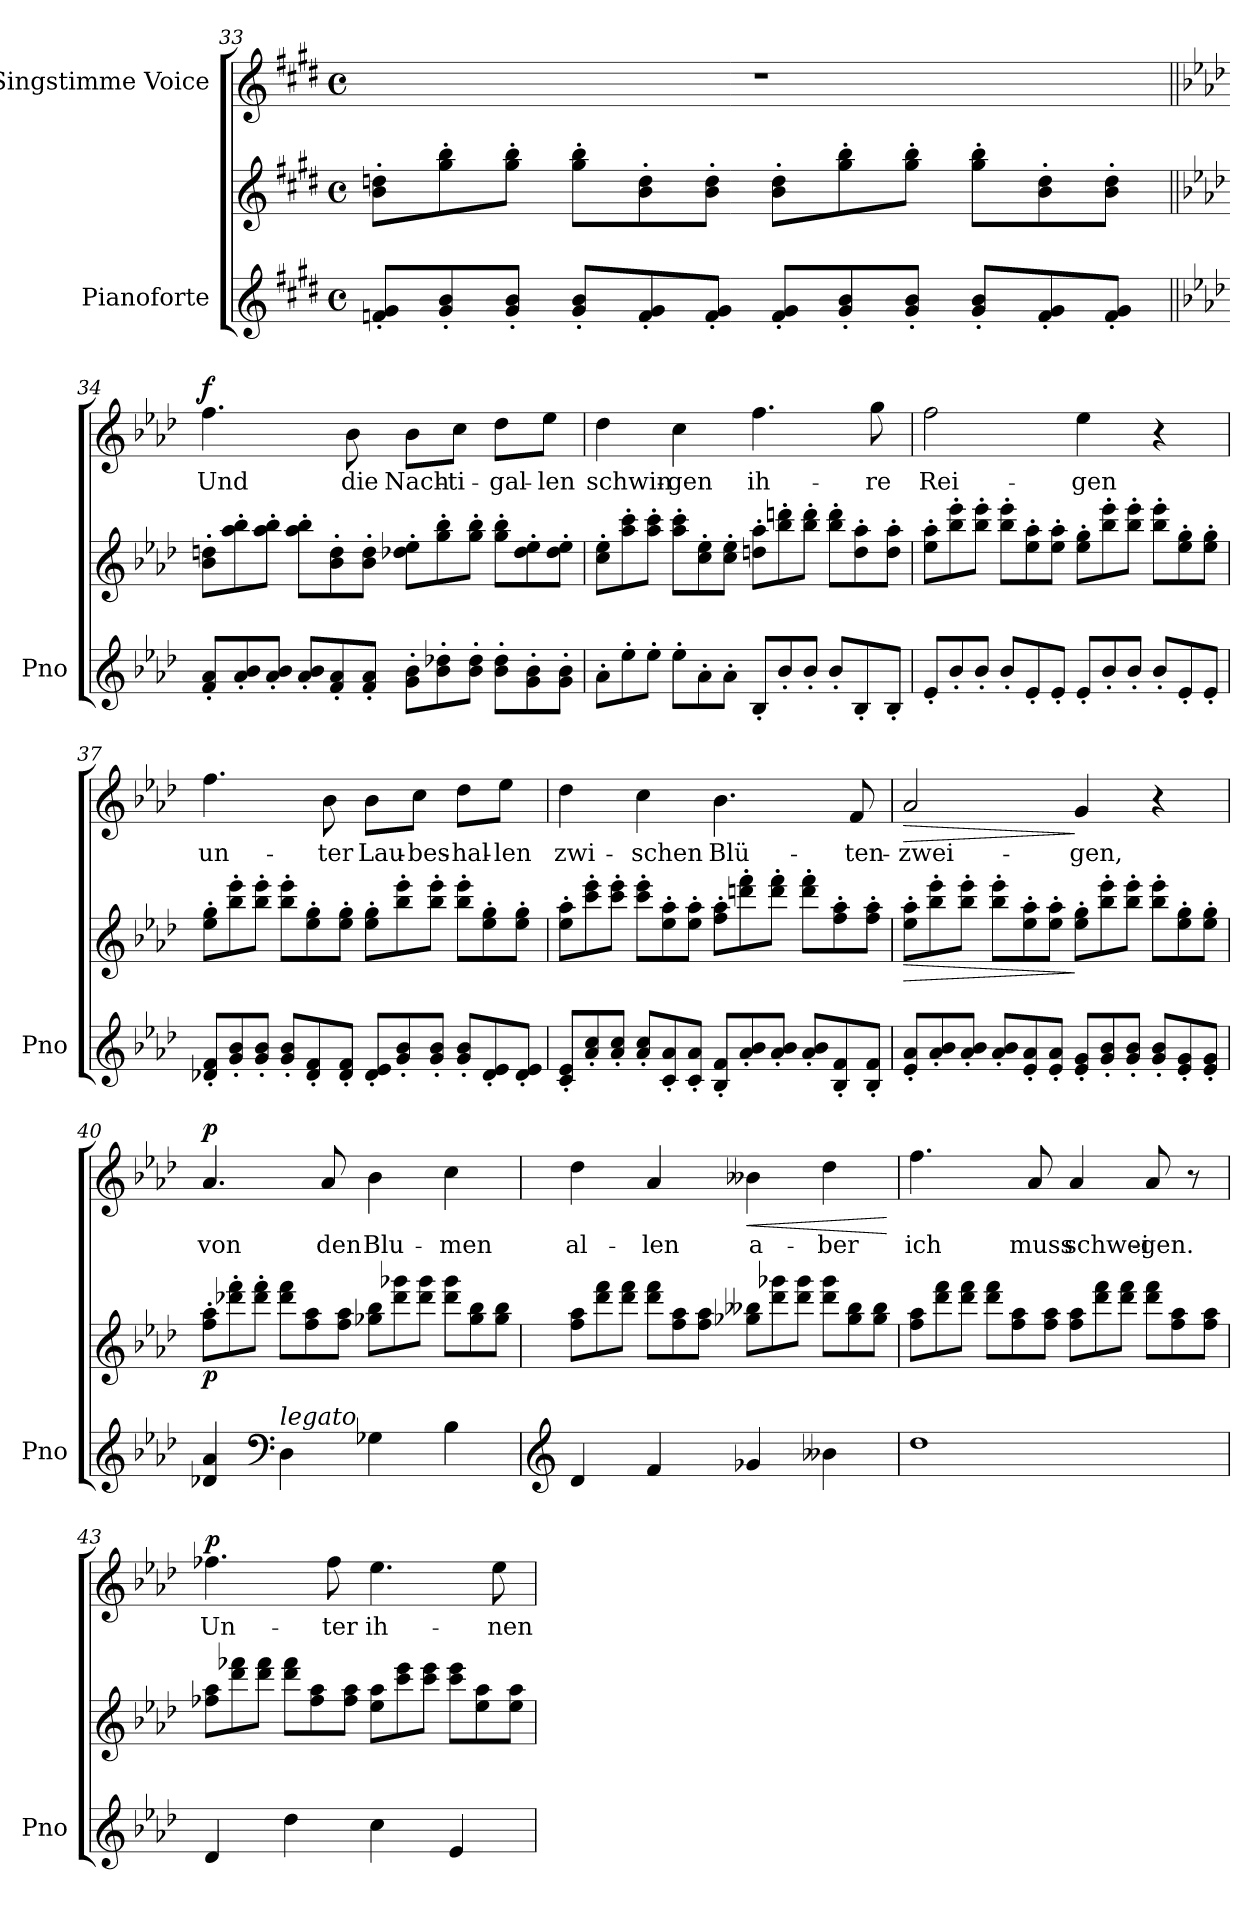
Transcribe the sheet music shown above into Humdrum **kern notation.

**kern	**kern	**dynam	**kern	**text	**dynam
*part2	*part2	*part2	*part1	*part1	*part1
*staff3	*staff2	*staff2/3	*staff1	*staff1	*staff1
*I"Pianoforte	*	*	*I"Singstimme Voice	*	*
*I'Pno	*	*	*	*	*
*clefG2	*clefG2	*	*clefG2	*	*
*k[f#c#g#d#]	*k[f#c#g#d#]	*	*k[f#c#g#d#]	*	*
*M4/4	*M4/4	*	*M4/4	*	*
*met(c)	*met(c)	*	*met(c)	*	*
*Xtuplet	*Xtuplet	*	*	*	*
=33	=33	=33	=33	=33	=33
12fn/' 12g#/'L	12b\' 12ddn\'L	.	1r	.	.
12g#/' 12b/'	12gg#\' 12bb\'	.	.	.	.
12g#/' 12b/'J	12gg#\' 12bb\'J	.	.	.	.
12g#/' 12b/'L	12gg#\' 12bb\'L	.	.	.	.
12f/' 12g#/'	12b\' 12dd\'	.	.	.	.
12f/' 12g#/'J	12b\' 12dd\'J	.	.	.	.
12f/' 12g#/'L	12b\' 12dd\'L	.	.	.	.
12g#/' 12b/'	12gg#\' 12bb\'	.	.	.	.
12g#/' 12b/'J	12gg#\' 12bb\'J	.	.	.	.
12g#/' 12b/'L	12gg#\' 12bb\'L	.	.	.	.
12f/' 12g#/'	12b\' 12dd\'	.	.	.	.
12f/' 12g#/'J	12b\' 12dd\'J	.	.	.	.
=34||	=34||	=34||	=34||	=34||	=34||
*k[b-e-a-d-]	*k[b-e-a-d-]	*	*k[b-e-a-d-]	*	*
!	!	!LO:DY:b	!	!LO:LY:b	!
!	!	!LO:DY:n=1:b	!	!	!LO:DY:a
12f/' 12a-/'L	12b-\' 12ddn\'L	f other-dynamics	4.ff\	Und	f
12a-/' 12b-/'	12aa-\' 12bb-\'	.	.	.	.
12a-/' 12b-/'J	12aa-\' 12bb-\'J	.	.	.	.
12a-/' 12b-/'L	12aa-\' 12bb-\'L	.	.	.	.
12f/' 12a-/'	12b-\' 12dd\'	.	.	.	.
!	!	!	!	!LO:LY:b	!
.	.	.	8b-\	die	.
12f/' 12a-/'J	12b-\' 12dd\'J	.	.	.	.
!	!	!	!	!LO:LY:b	!
12g\' 12b-\'L	12dd-X\' 12ee-\'L	.	8b-\L	Nach-	.
12b-\' 12dd-X\'	12gg\' 12bb-\'	.	.	.	.
!	!	!	!	!LO:LY:b	!
.	.	.	8cc\J	-ti-	.
12b-\' 12dd-\'J	12gg\' 12bb-\'J	.	.	.	.
!	!	!	!	!LO:LY:b	!
12b-\' 12dd-\'L	12gg\' 12bb-\'L	.	8dd-\L	-gal-	.
12g\' 12b-\'	12dd-\' 12ee-\'	.	.	.	.
!	!	!	!	!LO:LY:b	!
.	.	.	8ee-\J	-len	.
12g\' 12b-\'J	12dd-\' 12ee-\'J	.	.	.	.
!!LO:LB:g=z
=35	=35	=35	=35	=35	=35
!	!	!	!	!LO:LY:b	!
12a-'\L	12cc\' 12ee-\'L	.	4dd-\	schwin-	.
12ee-'\	12aa-\' 12ccc\'	.	.	.	.
12ee-'\J	12aa-\' 12ccc\'J	.	.	.	.
!	!	!	!	!LO:LY:b	!
12ee-'\L	12aa-\' 12ccc\'L	.	4cc\	-gen	.
12a-'\	12cc\' 12ee-\'	.	.	.	.
12a-'\J	12cc\' 12ee-\'J	.	.	.	.
!	!	!	!	!LO:LY:b	!
12B-'/L	12ddn\' 12aa-\'L	.	4.ff\	ih-	.
12b-'/	12bb-\' 12dddn\'	.	.	.	.
12b-'/J	12bb-\' 12ddd\'J	.	.	.	.
12b-'/L	12bb-\' 12ddd\'L	.	.	.	.
12B-'/	12dd\' 12aa-\'	.	.	.	.
!	!	!	!	!LO:LY:b	!
.	.	.	8gg\	-re	.
12B-'/J	12dd\' 12aa-\'J	.	.	.	.
=36	=36	=36	=36	=36	=36
!	!	!	!	!LO:LY:b	!
12e-'/L	12ee-\' 12aa-\'L	.	2ff\	Rei-	.
12b-'/	12bb-\' 12eee-\'	.	.	.	.
12b-'/J	12bb-\' 12eee-\'J	.	.	.	.
12b-'/L	12bb-\' 12eee-\'L	.	.	.	.
12e-'/	12ee-\' 12aa-\'	.	.	.	.
12e-'/J	12ee-\' 12aa-\'J	.	.	.	.
!	!	!	!	!LO:LY:b	!
12e-'/L	12ee-\' 12gg\'L	.	4ee-\	-gen	.
12b-'/	12bb-\' 12eee-\'	.	.	.	.
12b-'/J	12bb-\' 12eee-\'J	.	.	.	.
12b-'/L	12bb-\' 12eee-\'L	.	4r	.	.
12e-'/	12ee-\' 12gg\'	.	.	.	.
12e-'/J	12ee-\' 12gg\'J	.	.	.	.
=37	=37	=37	=37	=37	=37
!	!	!	!	!LO:LY:b	!
12d-X/' 12f/'L	12ee-\' 12gg\'L	.	4.ff\	un-	.
12g/' 12b-/'	12bb-\' 12eee-\'	.	.	.	.
12g/' 12b-/'J	12bb-\' 12eee-\'J	.	.	.	.
12g/' 12b-/'L	12bb-\' 12eee-\'L	.	.	.	.
12d-/' 12f/'	12ee-\' 12gg\'	.	.	.	.
!	!	!	!	!LO:LY:b	!
.	.	.	8b-\	-ter	.
12d-/' 12f/'J	12ee-\' 12gg\'J	.	.	.	.
!	!	!	!	!LO:LY:b	!
12d-/' 12e-/'L	12ee-\' 12gg\'L	.	8b-\L	Lau-	.
12g/' 12b-/'	12bb-\' 12eee-\'	.	.	.	.
!	!	!	!	!LO:LY:b	!
.	.	.	8cc\J	-bes-	.
12g/' 12b-/'J	12bb-\' 12eee-\'J	.	.	.	.
!	!	!	!	!LO:LY:b	!
12g/' 12b-/'L	12bb-\' 12eee-\'L	.	8dd-\L	-hal-	.
12d-/' 12e-/'	12ee-\' 12gg\'	.	.	.	.
!	!	!	!	!LO:LY:b	!
.	.	.	8ee-\J	-len	.
12d-/' 12e-/'J	12ee-\' 12gg\'J	.	.	.	.
!!LO:PB:g=z
=38	=38	=38	=38	=38	=38
!	!	!	!	!LO:LY:b	!
12c/' 12e-/'L	12ee-\' 12aa-\'L	.	4dd-\	zwi-	.
12a-/' 12cc/'	12ccc\' 12eee-\'	.	.	.	.
12a-/' 12cc/'J	12ccc\' 12eee-\'J	.	.	.	.
!	!	!	!	!LO:LY:b	!
12a-/' 12cc/'L	12ccc\' 12eee-\'L	.	4cc\	-schen	.
12c/' 12a-/'	12ee-\' 12aa-\'	.	.	.	.
12c/' 12a-/'J	12ee-\' 12aa-\'J	.	.	.	.
!	!	!	!	!LO:LY:b	!
12B-/' 12f/'L	12ff\' 12aa-\'L	.	4.b-\	Blü-	.
12a-/' 12b-/'	12dddn\' 12fff\'	.	.	.	.
12a-/' 12b-/'J	12ddd\' 12fff\'J	.	.	.	.
12a-/' 12b-/'L	12ddd\' 12fff\'L	.	.	.	.
12B-/' 12f/'	12ff\' 12aa-\'	.	.	.	.
!	!	!	!	!LO:LY:b	!
.	.	.	8f/	-ten-	.
12B-/' 12f/'J	12ff\' 12aa-\'J	.	.	.	.
=39	=39	=39	=39	=39	=39
!	!	!LO:HP:b	!	!LO:LY:b	!LO:HP:b
12e-/' 12a-/'L	12ee-\' 12aa-\'L	>	2a-/	-zwei-	>
12a-/' 12b-/'	12bb-\' 12eee-\'	.	.	.	.
12a-/' 12b-/'J	12bb-\' 12eee-\'J	.	.	.	.
12a-/' 12b-/'L	12bb-\' 12eee-\'L	.	.	.	.
12e-/' 12a-/'	12ee-\' 12aa-\'	.	.	.	.
12e-/' 12a-/'J	12ee-\' 12aa-\'J	.	.	.	.
!	!	!	!	!LO:LY:b	!
12e-/' 12g/'L	12ee-\' 12gg\'L	]	4g/	-gen,	]
12g/' 12b-/'	12bb-\' 12eee-\'	.	.	.	.
12g/' 12b-/'J	12bb-\' 12eee-\'J	.	.	.	.
12g/' 12b-/'L	12bb-\' 12eee-\'L	.	4r	.	.
12e-/' 12g/'	12ee-\' 12gg\'	.	.	.	.
12e-/' 12g/'J	12ee-\' 12gg\'J	.	.	.	.
=40	=40	=40	=40	=40	=40
!	!	!LO:DY:b	!	!LO:LY:b	!LO:DY:a
4d-X/ 4a-/	12ff\' 12aa-\'L	p	4.a-/	von	p
.	12ddd-X\' 12fff\'	.	.	.	.
.	12ddd-\' 12fff\'J	.	.	.	.
*clefF4	*	*	*	*	*
!LO:TX:a:i:t=legato	!	!	!	!	!
4D-\	12ddd-\ 12fff\L	.	.	.	.
.	12ff\ 12aa-\	.	.	.	.
!	!	!	!	!LO:LY:b	!
.	.	.	8a-/	den	.
.	12ff\ 12aa-\J	.	.	.	.
!	!	!	!	!LO:LY:b	!
4G-X\	12gg-X\ 12bb-\L	.	4b-\	Blu-	.
.	12ddd-\ 12ggg-X\	.	.	.	.
.	12ddd-\ 12ggg-\J	.	.	.	.
!	!	!	!	!LO:LY:b	!
4B-\	12ddd-\ 12ggg-\L	.	4cc\	-men	.
.	12gg-\ 12bb-\	.	.	.	.
.	12gg-\ 12bb-\J	.	.	.	.
!!LO:LB:g=z
=41	=41	=41	=41	=41	=41
*clefG2	*	*	*	*	*
!	!	!	!	!LO:LY:b	!
4d-/	12ff\ 12aa-\L	.	4dd-\	al-	.
.	12ddd-\ 12fff\	.	.	.	.
.	12ddd-\ 12fff\J	.	.	.	.
!	!	!	!	!LO:LY:b	!
4f/	12ddd-\ 12fff\L	.	4a-/	-len	.
.	12ff\ 12aa-\	.	.	.	.
.	12ff\ 12aa-\J	.	.	.	.
!	!	!	!	!LO:LY:b	!LO:HP:b
4g-X/	12gg-X\ 12bb--X\L	.	4b--X\	a-	<
.	12ddd-\ 12ggg-X\	.	.	.	.
.	12ddd-\ 12ggg-\J	.	.	.	.
!	!	!	!	!LO:LY:b	!
4b--X\	12ddd-\ 12ggg-\L	.	4dd-\	-ber	.
.	12gg-\ 12bb--\	.	.	.	.
.	12gg-\ 12bb--\J	.	.	.	.
.	.	.	.	.	[
=42	=42	=42	=42	=42	=42
!	!	!	!	!LO:LY:b	!
1dd-	12ff\ 12aa-\L	.	4.ff\	ich	.
.	12ddd-\ 12fff\	.	.	.	.
.	12ddd-\ 12fff\J	.	.	.	.
.	12ddd-\ 12fff\L	.	.	.	.
.	12ff\ 12aa-\	.	.	.	.
!	!	!	!	!LO:LY:b	!
.	.	.	8a-/	muss	.
.	12ff\ 12aa-\J	.	.	.	.
!	!	!	!	!LO:LY:b	!
.	12ff\ 12aa-\L	.	4a-/	schwei-	.
.	12ddd-\ 12fff\	.	.	.	.
.	12ddd-\ 12fff\J	.	.	.	.
!	!	!	!	!LO:LY:b	!
.	12ddd-\ 12fff\L	.	8a-/	-gen.	.
.	12ff\ 12aa-\	.	.	.	.
.	.	.	8r	.	.
.	12ff\ 12aa-\J	.	.	.	.
=43	=43	=43	=43	=43	=43
!	!	!	!	!LO:LY:b	!LO:DY:a
4d-/	12ff-X\ 12aa-\L	.	4.ff-X\	Un-	p
.	12ddd-\ 12fff-X\	.	.	.	.
.	12ddd-\ 12fff-\J	.	.	.	.
4dd-\	12ddd-\ 12fff-\L	.	.	.	.
.	12ff-\ 12aa-\	.	.	.	.
!	!	!	!	!LO:LY:b	!
.	.	.	8ff-\	-ter	.
.	12ff-\ 12aa-\J	.	.	.	.
!	!	!	!	!LO:LY:b	!
4cc\	12ee-\ 12aa-\L	.	4.ee-\	ih-	.
.	12ccc\ 12eee-\	.	.	.	.
.	12ccc\ 12eee-\J	.	.	.	.
4e-/	12ccc\ 12eee-\L	.	.	.	.
.	12ee-\ 12aa-\	.	.	.	.
!	!	!	!	!LO:LY:b	!
.	.	.	8ee-\	-nen	.
.	12ee-\ 12aa-\J	.	.	.	.
=	=	=	=	=	=
*-	*-	*-	*-	*-	*-
